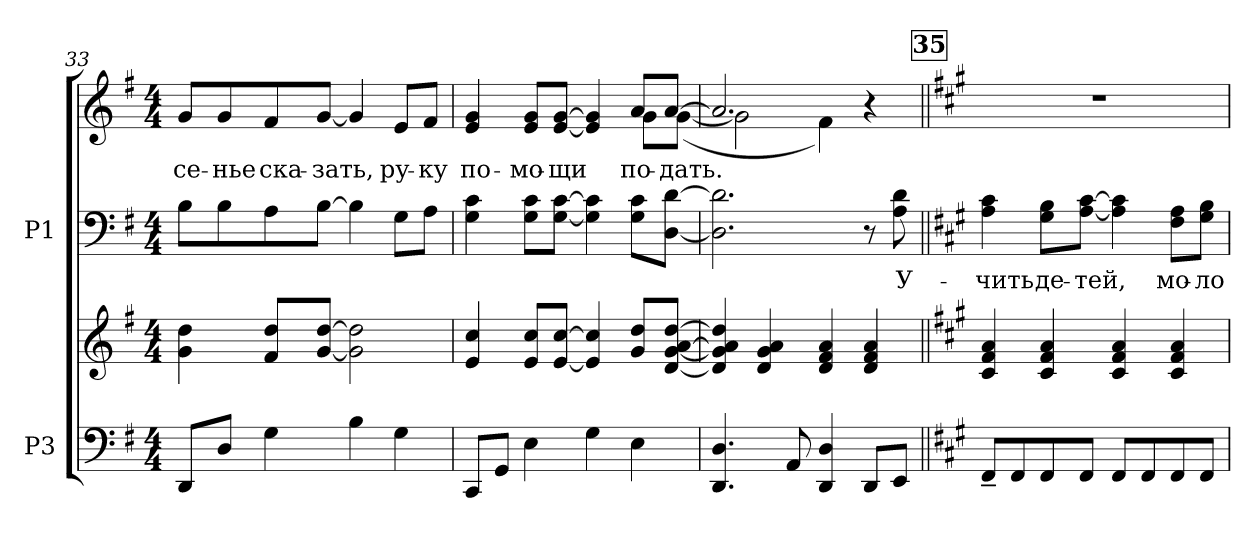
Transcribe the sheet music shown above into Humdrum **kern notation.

**kern	**kern	**kern	**text	**kern	**text
*part2	*part2	*part1	*part1	*part1	*part1
*staff4	*staff3	*staff2	*staff2	*staff1	*staff1
*I"P3	*	*I"P1	*	*	*
*clefF4	*clefG2	*clefF4	*	*clefG2	*
*k[f#]	*k[f#]	*k[f#]	*	*k[f#]	*
*G:	*G:	*G:	*	*G:	*
*M4/4	*M4/4	*M4/4	*	*M4/4	*
=33	=33	=33	=33	=33	=33
!	!	!	!	!	!LO:LY:b:color=#000000
8DDi/L	4gi\ 4ddi	8Bi\L	.	8gi/L	-се-
!	!	!	!	!	!LO:LY:b:color=#000000
8Di/J	.	8Bi\	.	8gi/	-нье
!	!	!	!	!	!LO:LY:b:color=#000000
4Gi\	8f#i/ 8ddiL	8Ai\	.	8f#i/	ска-
!	!	!	!	!	!LO:LY:b:color=#000000
.	[<8gi/ [>8ddiJ	[>8Bi\J	.	[<8gi/J	-зать,
4Bi\	2gi\] 2ddi]	4Bi\]	.	4gi/]	.
!	!	!	!	!	!LO:LY:b:color=#000000
4Gi\	.	8Gi\L	.	8ei/L	ру-
!	!	!	!	!	!LO:LY:b:color=#000000
.	.	8Ai\J	.	8f#i/J	-ку
=34	=34	=34	=34	=34	=34
!	!	!	!	!	!LO:LY:b:color=#000000
*	*	*	*	*^	*
8CCi/L	4ei/ 4cci	4Gi\ 4ci	.	4ei/ 4gi	2ryy	по-
8GGi/J	.	.	.	.	.	.
!	!	!	!	!	!	!LO:LY:b:color=#000000
4Ei\	8ei/ 8cciL	8Gi\ 8ciL	.	8ei/ 8giL	.	-мо-
!	!	!	!	!	!	!LO:LY:b:color=#000000
.	[<8ei/ [>8cciJ	[<8Gi\ [>8ciJ	.	[<8ei/ [>8giJ	.	-щи
4Gi\	4ei/] 4cci]	4Gi\] 4ci]	.	4ei/] 4gi]	4ryy	.
!	!	!	!	!	!	!LO:LY:b:color=#000000
4Ei\	8gi/ 8ddiL	8Gi\ 8ciL	.	8ai/L	8gi\L	по-
!	!	!	!	!	!	!LO:LY:b:color=#000000
.	[<8di/ [<8gi [>8ai [>8ddiJ	[<8Di\ [>8diJ	.	[>8ai/J	([<8gi\J	-дать.
=35	=35	=35	=35	=35	=35	=35
4.DDi/ 4.Di	4di/] 4gi] 4ai] 4ddi]	2.Di\] 2.di]	.	2.ai/]	2gi\]	.
.	4di/ 4gi 4ai	.	.	.	.	.
8AAi/	.	.	.	.	.	.
4DDi/ 4Di	4di/ 4f#i 4ai	.	.	.	4f#i\)	.
8DDi/L	4di/ 4f#i 4ai	8r	.	4r	4ryy	.
!	!	!	!LO:LY:a:color=#000000	!	!	!
8EEi/J	.	8Ai\ 8di	У-	.	.	.
*	*	*	*	*v	*v	*
!!LO:LB:g=z
!!LO:REH:place=s1:color=#000000:enc=box:fs=14.5719:t=35
=36||	=36||	=36||	=36||	=36||	=36||
*k[f#c#g#]	*k[f#c#g#]	*k[f#c#g#]	*	*k[f#c#g#]	*
*A:	*A:	*A:	*	*A:	*
!	!	!	!LO:LY:a:color=#000000	!	!
8FF#~i/L	4c#i/ 4f#i 4ai	4Ai\ 4c#i	-чить	1r	.
8FF#i/	.	.	.	.	.
!	!	!	!LO:LY:a:color=#000000	!	!
8FF#i/	4c#i/ 4f#i 4ai	8G#i\ 8BiL	де-	.	.
!	!	!	!LO:LY:a:color=#000000	!	!
8FF#i/J	.	[<8Ai\ [>8c#iJ	-тей,	.	.
8FF#i/L	4c#i/ 4f#i 4ai	4Ai\] 4c#i]	.	.	.
8FF#i/	.	.	.	.	.
!	!	!	!LO:LY:a:color=#000000	!	!
8FF#i/	4c#i/ 4f#i 4ai	8F#i\ 8AiL	мо-	.	.
!	!	!	!LO:LY:a:color=#000000	!	!
8FF#i/J	.	8G#i\ 8BiJ	-ло-	.	.
=	=	=	=	=	=
*-	*-	*-	*-	*-	*-
